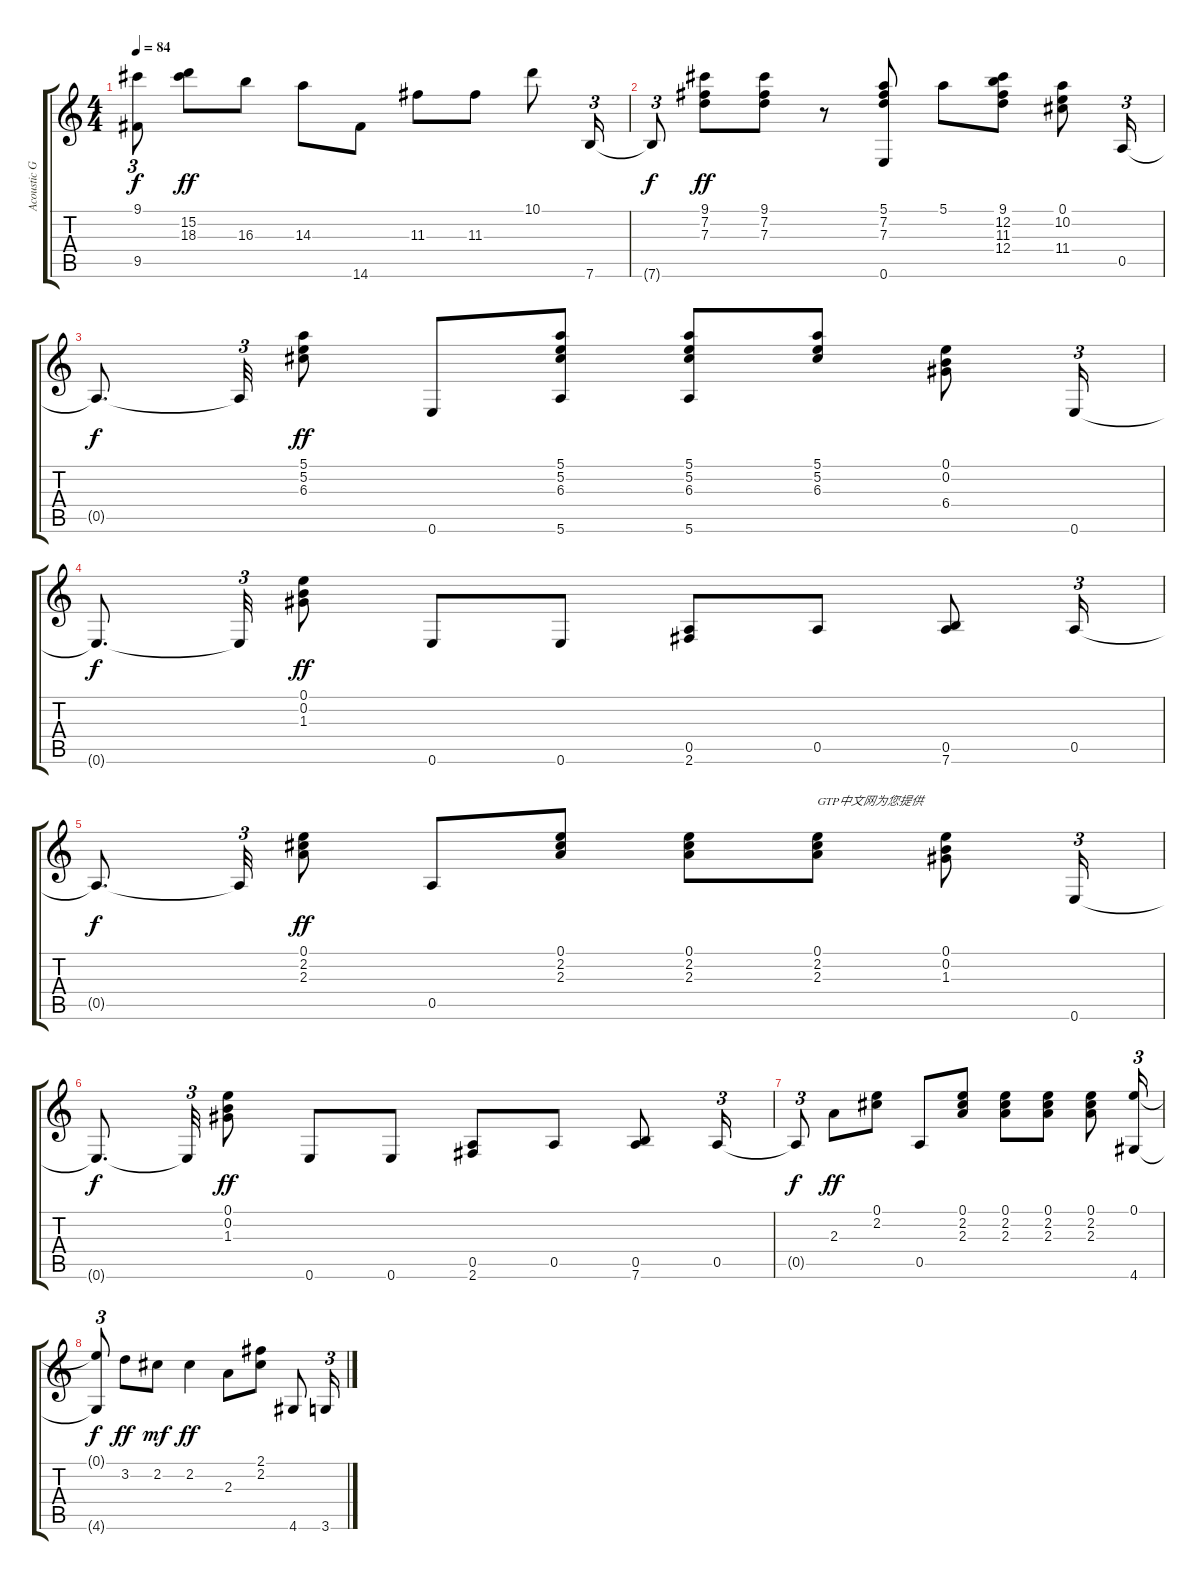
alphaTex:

\track ("Acoustic Guitar" "Acoustic G") {instrument acousticguitarnylon}
\staff {score tabs}
\tuning (E4 B3 G3 D3 A2 E2) {hide}
\ts (4 4)
\tempo 84
\clef g2
\ks c
(9.1{t} 9.5{t}).8{tu (3 2) dy f} (15.2 18.3).8{dy ff} 16.3.8 14.3.8 14.6.8 11.3.8 11.3.8 10.1.8 7.6.16{tu (3 2)} |
7.6{t}.8{tu (3 2) dy f} (9.1 7.2 7.3).8{dy ff} (9.1 7.2 7.3).8 r.8 (5.1 7.2 7.3 0.6).8 5.1.8 (9.1 12.2 11.3 12.4).8 (0.1 10.2 11.4).8 0.5.16{tu (3 2)} |
0.5{t}.8{d dy f} 0.5{t}.32{tu (3 2)} (5.1 5.2 6.3).8{dy ff} 0.6.8 (5.1 5.2 6.3 5.6).8 (5.1 5.2 6.3 5.6).8 (5.1 5.2 6.3).8 (0.1 0.2 6.4).8 0.6.16{tu (3 2)} |
0.6{t}.8{d dy f} 0.6{t}.32{tu (3 2)} (0.1 0.2 1.3).8{dy ff} 0.6.8 0.6.8 (0.5 2.6).8 0.5.8 (0.5 7.6).8 0.5.16{tu (3 2)} |
0.5{t}.8{d dy f} 0.5{t}.32{tu (3 2)} (0.1 2.2 2.3).8{dy ff} 0.5.8 (0.1 2.2 2.3).8 (0.1 2.2 2.3).8 (0.1 2.2 2.3).8{txt "GTP中文网为您提供"} (0.1 0.2 1.3).8 0.6.16{tu (3 2)} |
0.6{t}.8{d dy f} 0.6{t}.32{tu (3 2)} (0.1 0.2 1.3).8{dy ff} 0.6.8 0.6.8 (0.5 2.6).8 0.5.8 (0.5 7.6).8 0.5.16{tu (3 2)} |
0.5{t}.8{tu (3 2) dy f} 2.3.8{dy ff} (0.1 2.2).8 0.5.8 (0.1 2.2 2.3).8 (0.1 2.2 2.3).8 (0.1 2.2 2.3).8 (0.1 2.2 2.3).8 (0.1 4.6).16{tu (3 2)} |
(0.1{t} 4.6{t}).8{tu (3 2) dy f} 3.2.8{dy ff} 2.2.8{dy mf} 2.2.4{dy ff} 2.3.8 (2.1 2.2).8 4.6.8 3.6.16{tu (3 2)}
